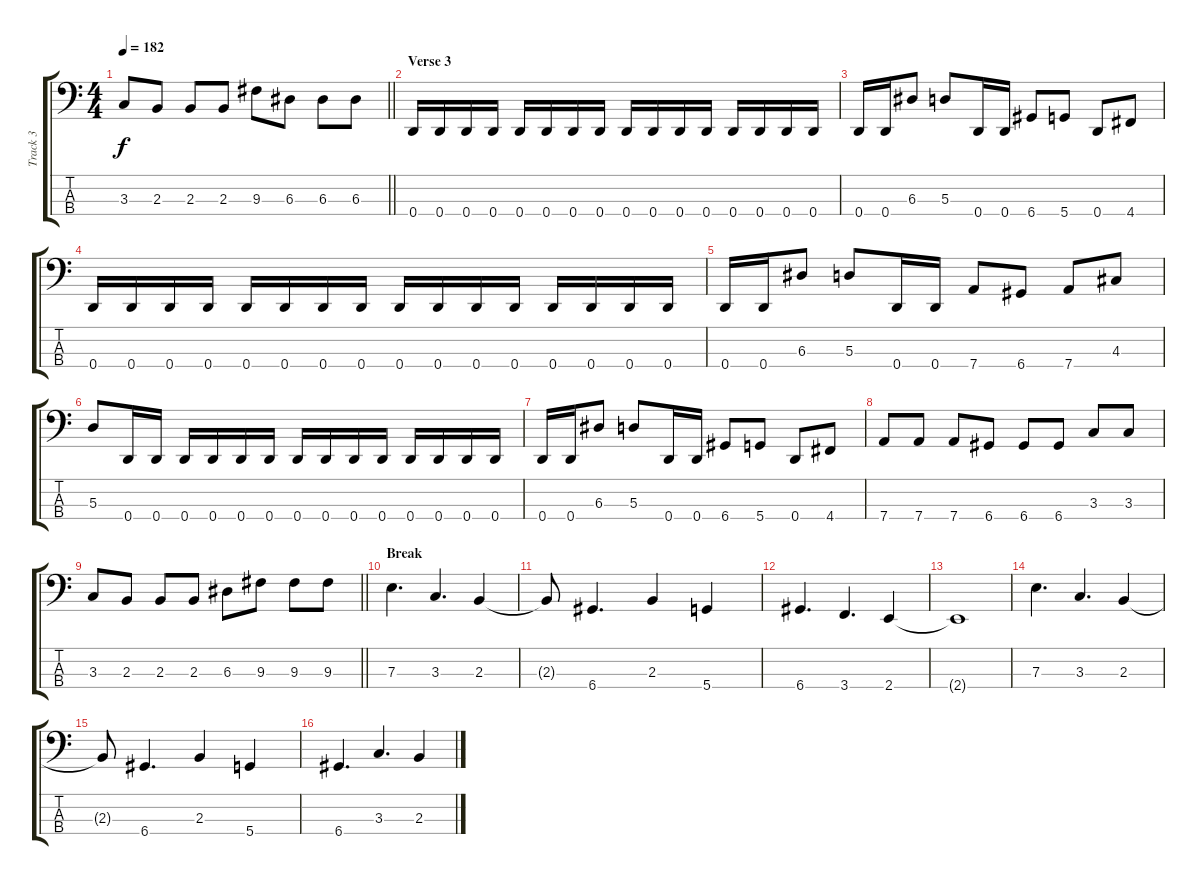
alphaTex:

\track ("Track 3" "Track 3") {instrument electricbassfinger}
\staff {score tabs}
\tuning (G2 D2 A1 D1) {hide}
\ts (4 4)
\tempo 182
\clef f4
\barLineRight lightlight
\ks c
3.3.8{dy f} 2.3.8 2.3.8 2.3.8 9.3.8 6.3.8 6.3.8 6.3.8 |
\section ("" "Verse 3")
0.4.16 0.4.16 0.4.16 0.4.16 0.4.16 0.4.16 0.4.16 0.4.16 0.4.16 0.4.16 0.4.16 0.4.16 0.4.16 0.4.16 0.4.16 0.4.16 |
0.4.16 0.4.16 6.3.8 5.3.8 0.4.16 0.4.16 6.4.8 5.4.8 0.4.8 4.4.8 |
0.4.16 0.4.16 0.4.16 0.4.16 0.4.16 0.4.16 0.4.16 0.4.16 0.4.16 0.4.16 0.4.16 0.4.16 0.4.16 0.4.16 0.4.16 0.4.16 |
0.4.16 0.4.16 6.3.8 5.3.8 0.4.16 0.4.16 7.4.8 6.4.8 7.4.8 4.3.8 |
5.3.8 0.4.16 0.4.16 0.4.16 0.4.16 0.4.16 0.4.16 0.4.16 0.4.16 0.4.16 0.4.16 0.4.16 0.4.16 0.4.16 0.4.16 |
0.4.16 0.4.16 6.3.8 5.3.8 0.4.16 0.4.16 6.4.8 5.4.8 0.4.8 4.4.8 |
7.4.8 7.4.8 7.4.8 6.4.8 6.4.8 6.4.8 3.3.8 3.3.8 |
\barLineRight lightlight
3.3.8 2.3.8 2.3.8 2.3.8 6.3.8 9.3.8 9.3.8 9.3.8 |
\section ("" "Break")
7.3.4{d} 3.3.4{d} 2.3.4 |
2.3{t}.8 6.4.4{d} 2.3.4 5.4.4 |
6.4.4{d} 3.4.4{d} 2.4.4 |
2.4{t}.1 |
7.3.4{d} 3.3.4{d} 2.3.4 |
2.3{t}.8 6.4.4{d} 2.3.4 5.4.4 |
6.4.4{d} 3.3.4{d} 2.3.4
